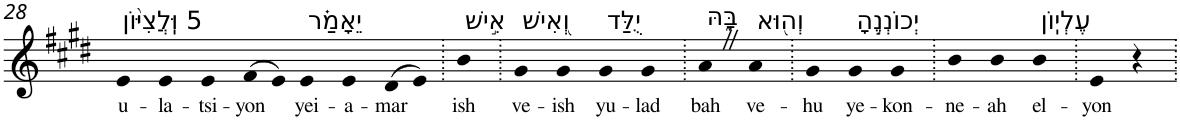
**kern	**text
*part1	*part1
*staff1	*staff1
*I"Piano	*
*I'Pno	*
!!LO:PB:g=z
*clefG2	*
*k[f#c#g#d#]	*
*E:	*
=28	=28
!LO:TX:a:t=5 וּֽלֲצִיּ֨וֹן	!
!	!LO:LY:b
4e	u-
!	!LO:LY:b
4e	-la-
!	!LO:LY:b
4e	-tsi-
!	!LO:LY:b
(>8f#	-yon
8e)	.
!LO:TX:a:t=יֵאָמַ֗ר	!
!	!LO:LY:b
4e	yei-
!	!LO:LY:b
4e	-a-
!	!LO:LY:b
(>8d#	-mar
8e)	.
=29.	=29.
!LO:TX:a:t=אִ֣ישׁ	!
!	!LO:LY:b
4b	ish
=30.	=30.
!LO:TX:a:t=וְ֭אִישׁ	!
!	!LO:LY:b
4g#	ve-
!	!LO:LY:b
4g#	-ish
!LO:TX:a:t=יֻלַּד	!
!	!LO:LY:b
4g#	yu-
!	!LO:LY:b
4g#	-lad
=31.	=31.
!LO:TX:a:t=בָּ֑הּ	!
!	!LO:LY:b
4aZ	bah
!LO:TX:a:t=וְה֖וּא	!
!	!LO:LY:b
4a	ve-
=32.	=32.
!	!LO:LY:b
4g#	-hu
!LO:TX:a:t=יְכוֹנְנֶ֣הָ	!
!	!LO:LY:b
4g#	ye-
!	!LO:LY:b
4g#	-kon-
=33.	=33.
!	!LO:LY:b
4b	-ne-
!	!LO:LY:b
4b	-ah
!LO:TX:a:t=עֶלְיֽוֹן	!
!	!LO:LY:b
4b	el-
=34.	=34.
!	!LO:LY:b
4e	-yon
4r	.
=.	=.
*-	*-
